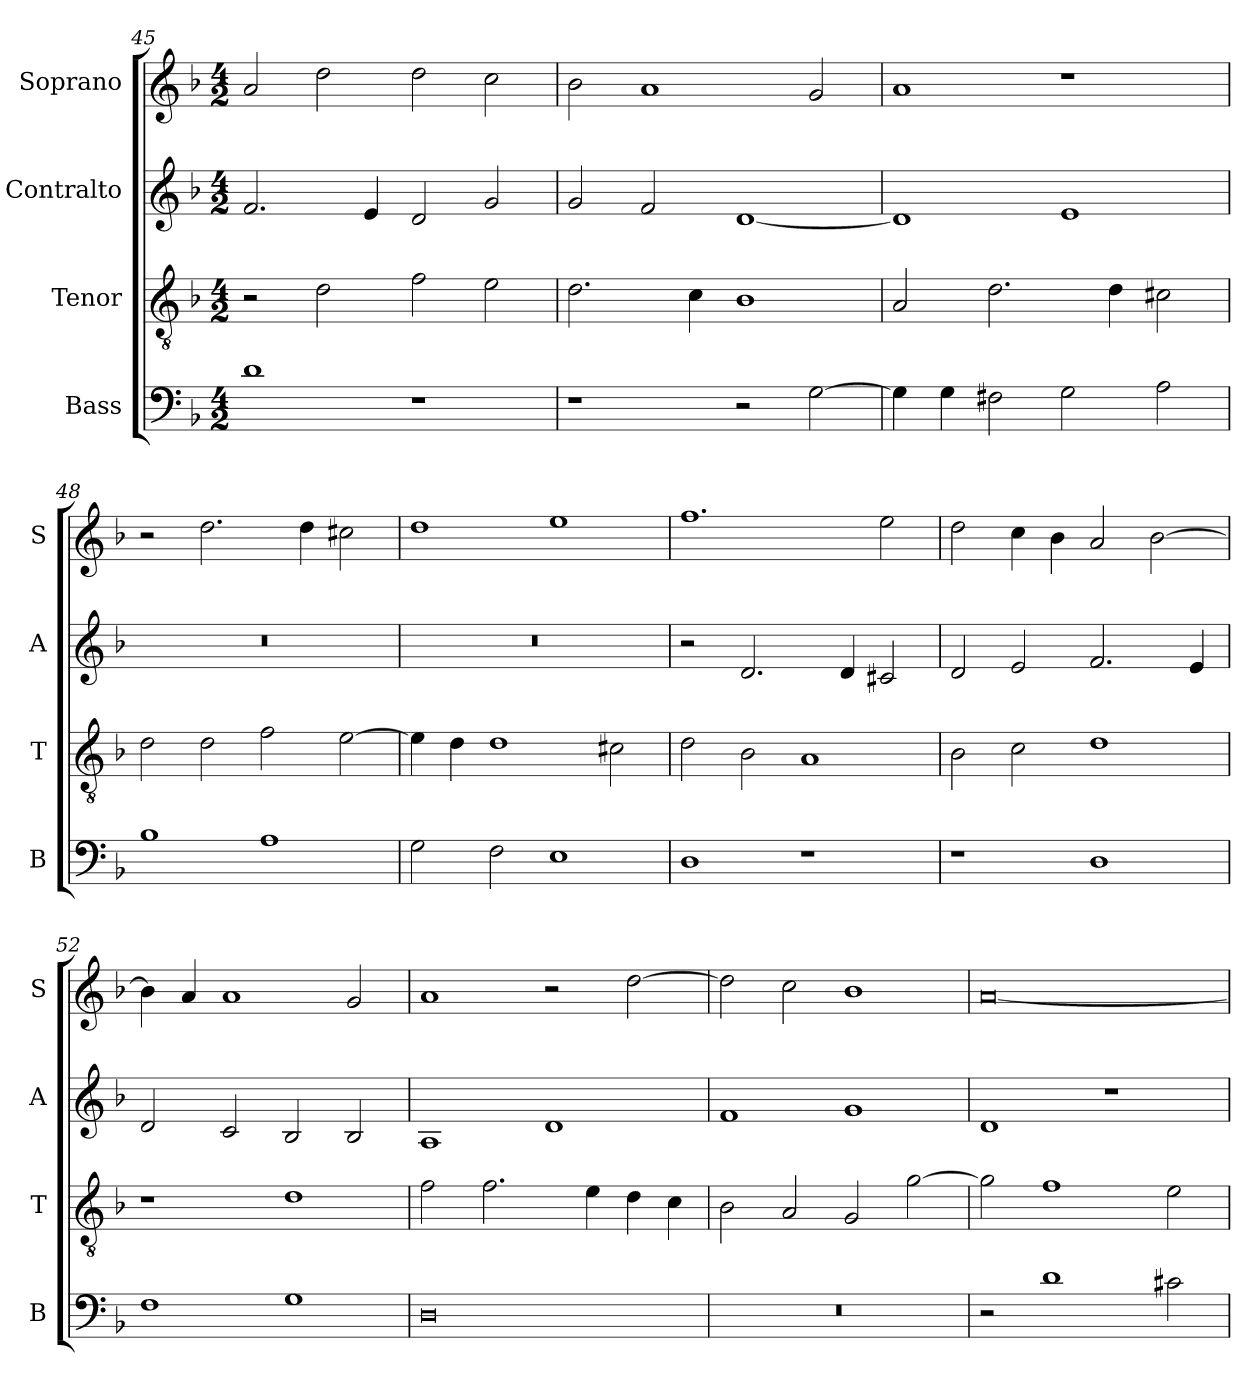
**kern	**kern	**kern	**kern
*part4	*part3	*part2	*part1
*staff4	*staff3	*staff2	*staff1
*I"Bass	*I"Tenor	*I"Contralto	*I"Soprano
*I'B	*I'T	*I'A	*I'S
*clefF4	*clefGv2	*clefG2	*clefG2
*k[b-]	*k[b-]	*k[b-]	*k[b-]
*D:aeo	*D:aeo	*D:aeo	*D:aeo
*M4/2	*M4/2	*M4/2	*M4/2
=45	=45	=45	=45
1d	2r	2.f	2a
.	2d	.	2dd
.	.	4e	.
1r	2f	2d	2dd
.	2e	2g	2cc
=46	=46	=46	=46
1r	2.d	2g	2b-
.	.	2f	1a
.	4c	.	.
2r	1B-	[1d	.
[2G	.	.	2g
=47	=47	=47	=47
4G]	2A	1d]	1a
4G	.	.	.
2F#X	2.d	.	.
2G	.	1e	1r
.	4d	.	.
2A	2c#X	.	.
=48	=48	=48	=48
1B-	2d	0r	2r
.	2d	.	2.dd
1A	2f	.	.
.	.	.	4dd
.	[2e	.	2cc#X
=49	=49	=49	=49
2G	4e]	0r	1dd
.	4d	.	.
2F	1d	.	.
1E	.	.	1ee
.	2c#X	.	.
=50	=50	=50	=50
1D	2d	2r	1.ff
.	2B-	2.d	.
1r	1A	.	.
.	.	4d	.
.	.	2c#X	2ee
=51	=51	=51	=51
1r	2B-	2d	2dd
.	2c	2e	4cc
.	.	.	4b-
1D	1d	2.f	2a
.	.	.	[2b-
.	.	4e	.
=52	=52	=52	=52
1F	1r	2d	4b-]
.	.	.	4a
.	.	2c	1a
1G	1d	2B-	.
.	.	2B-	2g
=53	=53	=53	=53
0D	2f	1A	1a
.	2.f	.	.
.	.	1d	2r
.	4e	.	.
.	4d	.	[2dd
.	4c	.	.
=54	=54	=54	=54
0r	2B-	1f	2dd]
.	2A	.	2cc
.	2G	1g	1b-
.	[2g	.	.
=55	=55	=55	=55
2r	2g]	1d	[0a
1d	1f	.	.
.	.	1r	.
2c#X	2e	.	.
=	=	=	=
*-	*-	*-	*-
